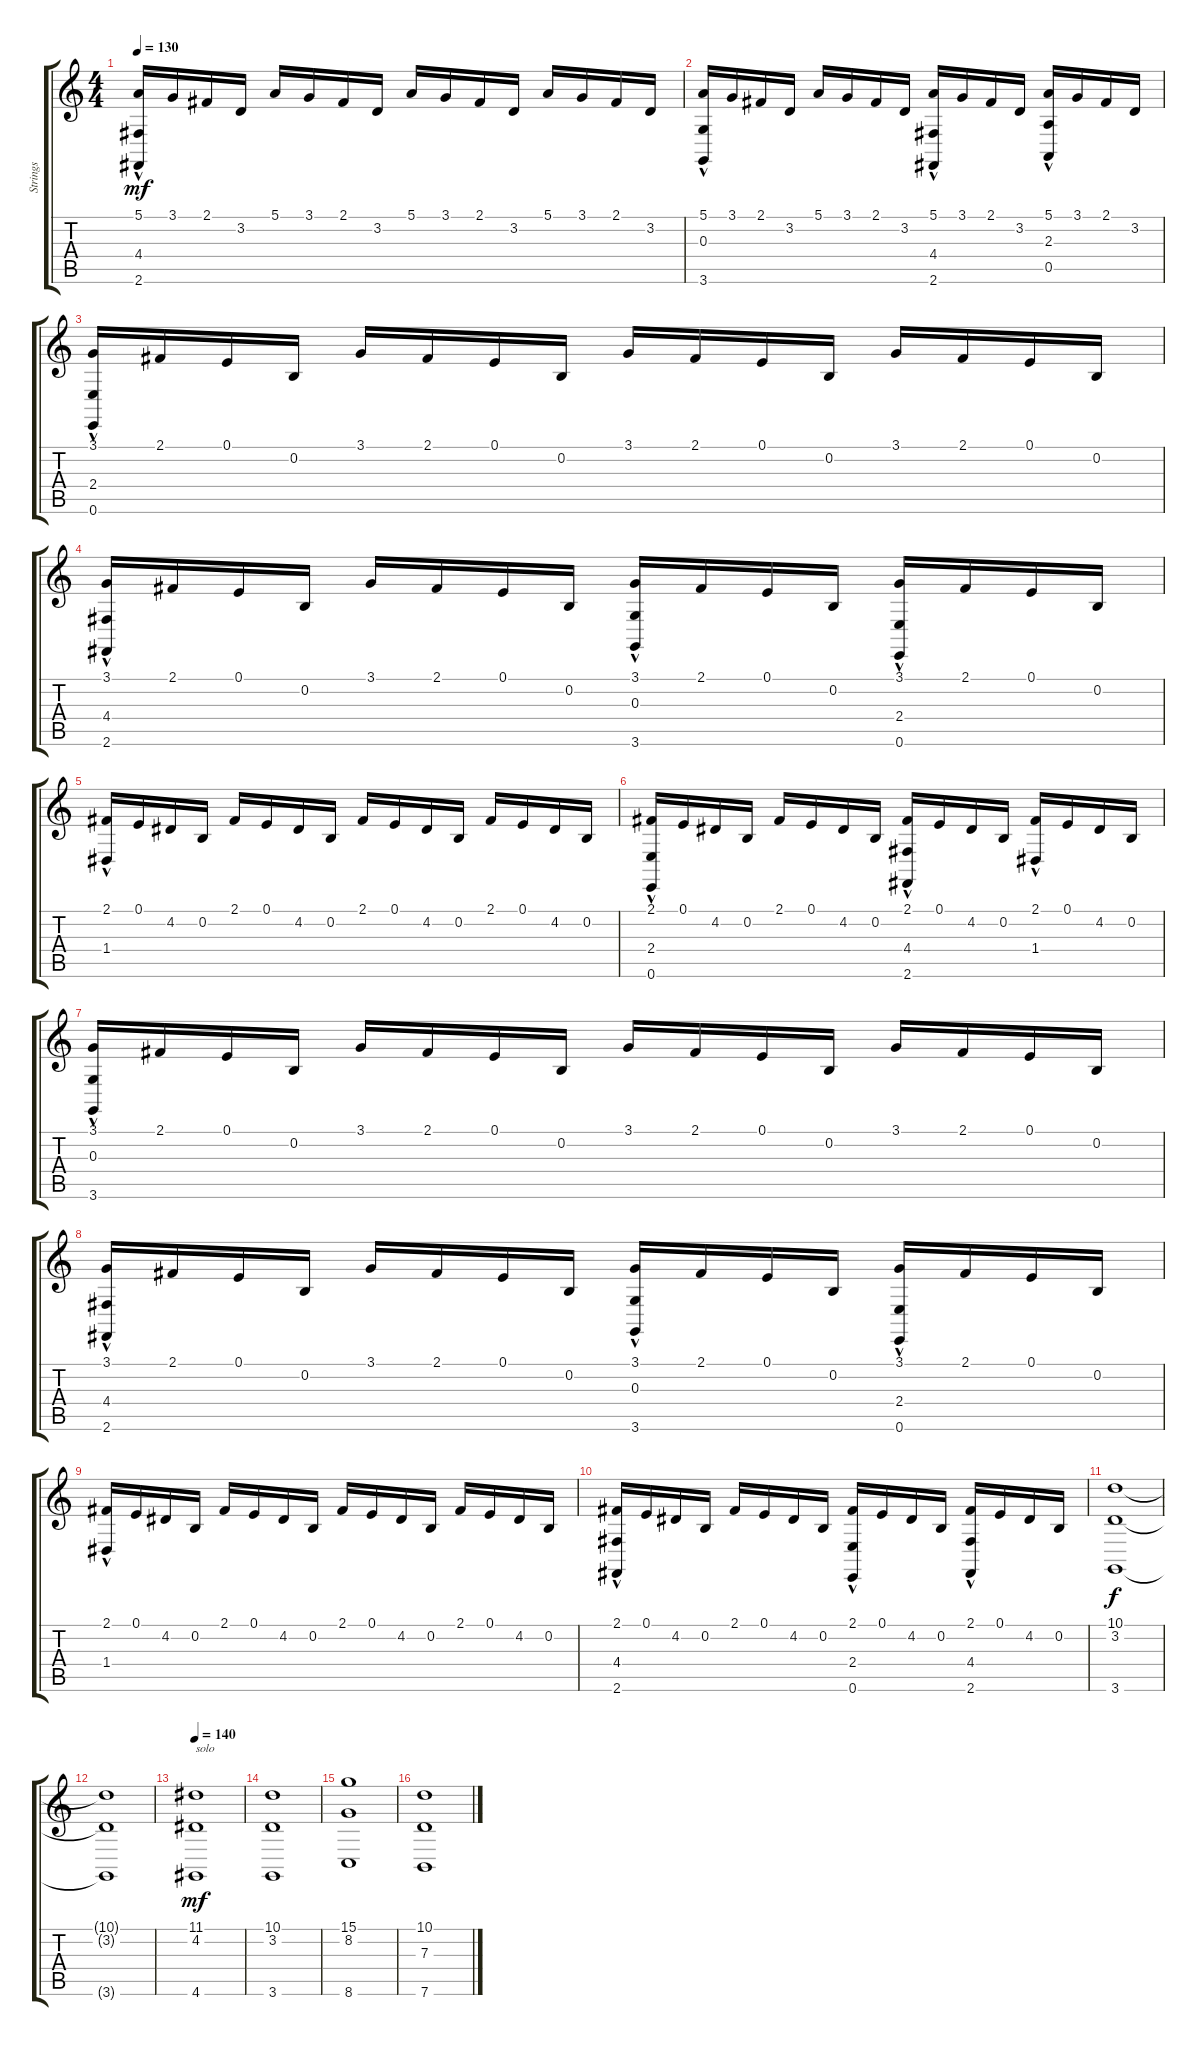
\track ("Strings" "Strings") {instrument stringensemble1}
\staff {score tabs}
\tuning (E4 B3 G3 D3 A2 E2) {hide}
\ts (4 4)
\tempo 130
\clef g2
\ks c
(5.1 4.4{hac} 2.6{hac}).16{dy mf} 3.1.16 2.1.16 3.2.16 5.1.16 3.1.16 2.1.16 3.2.16 5.1.16 3.1.16 2.1.16 3.2.16 5.1.16 3.1.16 2.1.16 3.2.16 |
(5.1 0.3{hac} 3.6{hac}).16 3.1.16 2.1.16 3.2.16 5.1.16 3.1.16 2.1.16 3.2.16 (5.1 4.4{hac} 2.6{hac}).16 3.1.16 2.1.16 3.2.16 (5.1 2.3{hac} 0.5{hac}).16 3.1.16 2.1.16 3.2.16 |
(3.1 2.4{hac} 0.6{hac}).16 2.1.16 0.1.16 0.2.16 3.1.16 2.1.16 0.1.16 0.2.16 3.1.16 2.1.16 0.1.16 0.2.16 3.1.16 2.1.16 0.1.16 0.2.16 |
(3.1 4.4{hac} 2.6{hac}).16 2.1.16 0.1.16 0.2.16 3.1.16 2.1.16 0.1.16 0.2.16 (3.1 0.3{hac} 3.6{hac}).16 2.1.16 0.1.16 0.2.16 (3.1 2.4{hac} 0.6{hac}).16 2.1.16 0.1.16 0.2.16 |
(2.1 1.4{hac}).16 0.1.16 4.2.16 0.2.16 2.1.16 0.1.16 4.2.16 0.2.16 2.1.16 0.1.16 4.2.16 0.2.16 2.1.16 0.1.16 4.2.16 0.2.16 |
(2.1 2.4{hac} 0.6{hac}).16 0.1.16 4.2.16 0.2.16 2.1.16 0.1.16 4.2.16 0.2.16 (2.1 4.4{hac} 2.6{hac}).16 0.1.16 4.2.16 0.2.16 (2.1 1.4{hac}).16 0.1.16 4.2.16 0.2.16 |
(3.1 0.3{hac} 3.6{hac}).16 2.1.16 0.1.16 0.2.16 3.1.16 2.1.16 0.1.16 0.2.16 3.1.16 2.1.16 0.1.16 0.2.16 3.1.16 2.1.16 0.1.16 0.2.16 |
(3.1 4.4{hac} 2.6{hac}).16 2.1.16 0.1.16 0.2.16 3.1.16 2.1.16 0.1.16 0.2.16 (3.1 0.3{hac} 3.6{hac}).16 2.1.16 0.1.16 0.2.16 (3.1 2.4{hac} 0.6{hac}).16 2.1.16 0.1.16 0.2.16 |
(2.1 1.4{hac}).16 0.1.16 4.2.16 0.2.16 2.1.16 0.1.16 4.2.16 0.2.16 2.1.16 0.1.16 4.2.16 0.2.16 2.1.16 0.1.16 4.2.16 0.2.16 |
(2.1 4.4{hac} 2.6{hac}).16 0.1.16 4.2.16 0.2.16 2.1.16 0.1.16 4.2.16 0.2.16 (2.1 2.4{hac} 0.6{hac}).16 0.1.16 4.2.16 0.2.16 (2.1 4.4{hac} 2.6{hac}).16 0.1.16 4.2.16 0.2.16 |
(10.1 3.2 3.6).1{dy f} |
(10.1{t} 3.2{t} 3.6{t}).1 |
\tempo 140
(11.1 4.2 4.6).1{txt "solo" dy mf} |
(10.1 3.2 3.6).1 |
(15.1 8.2 8.6).1 |
(10.1 7.3 7.6).1
